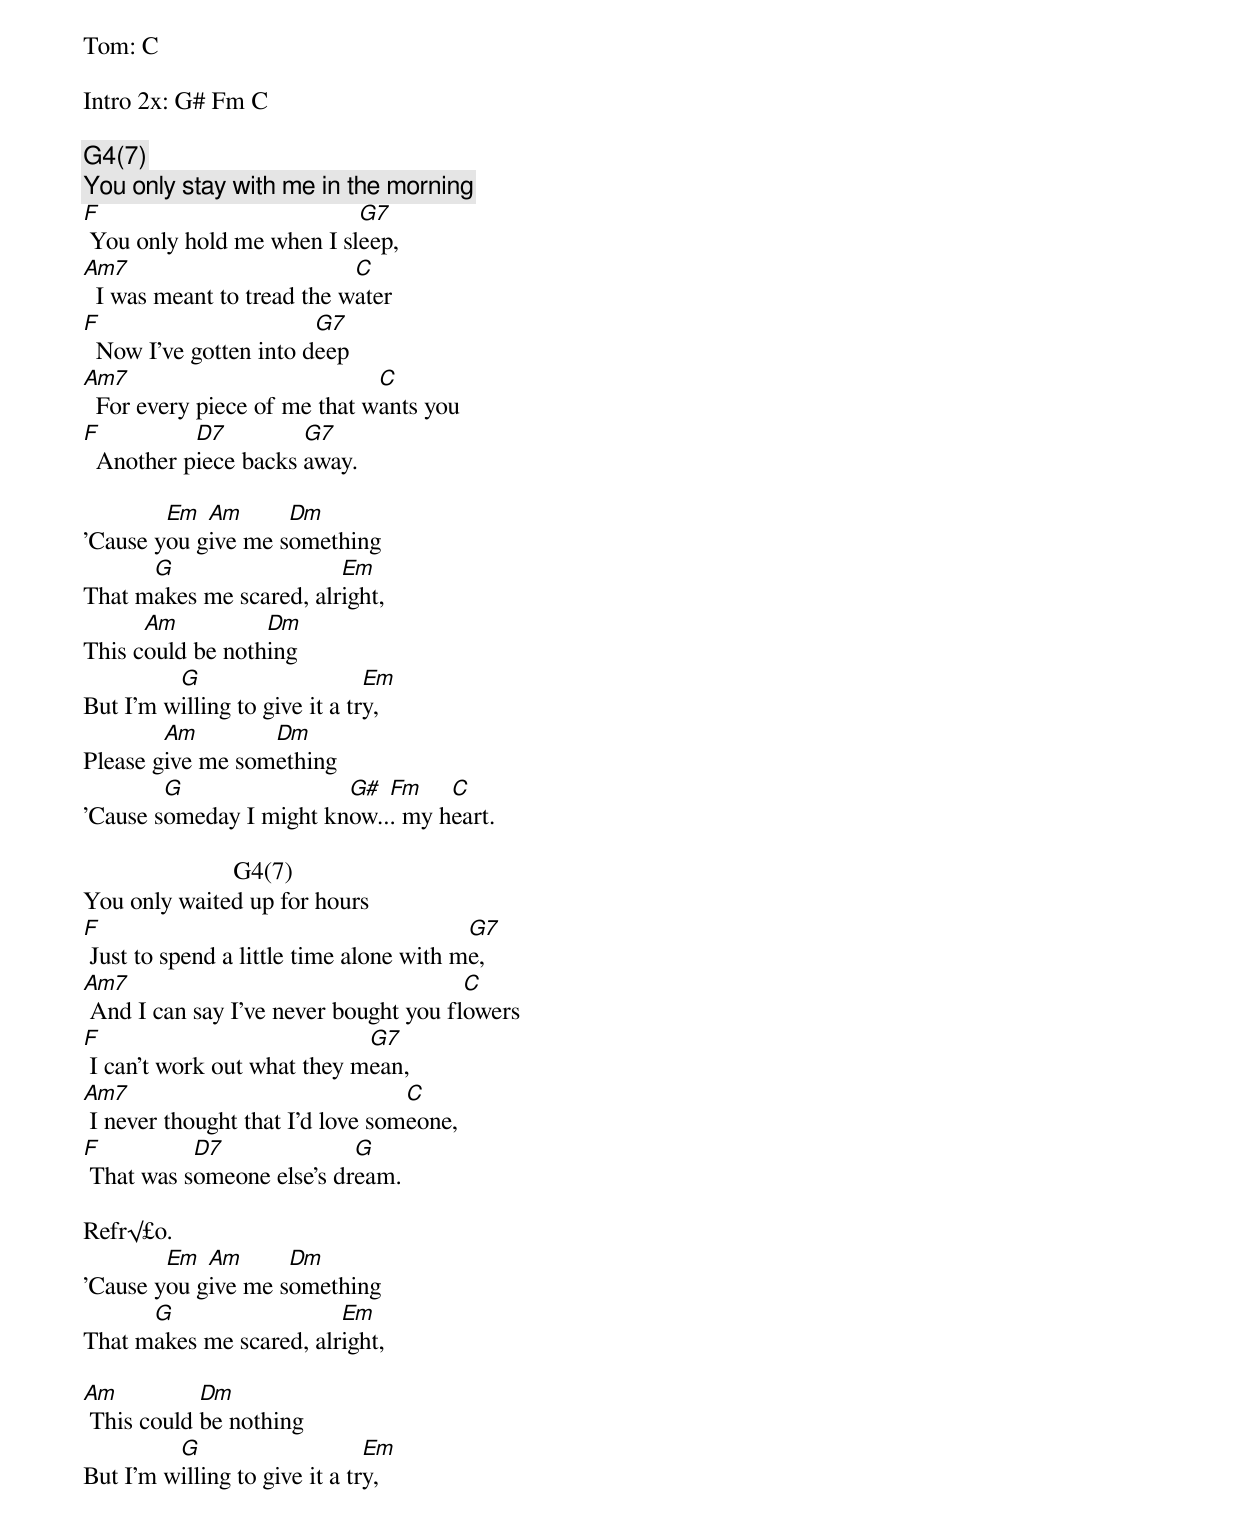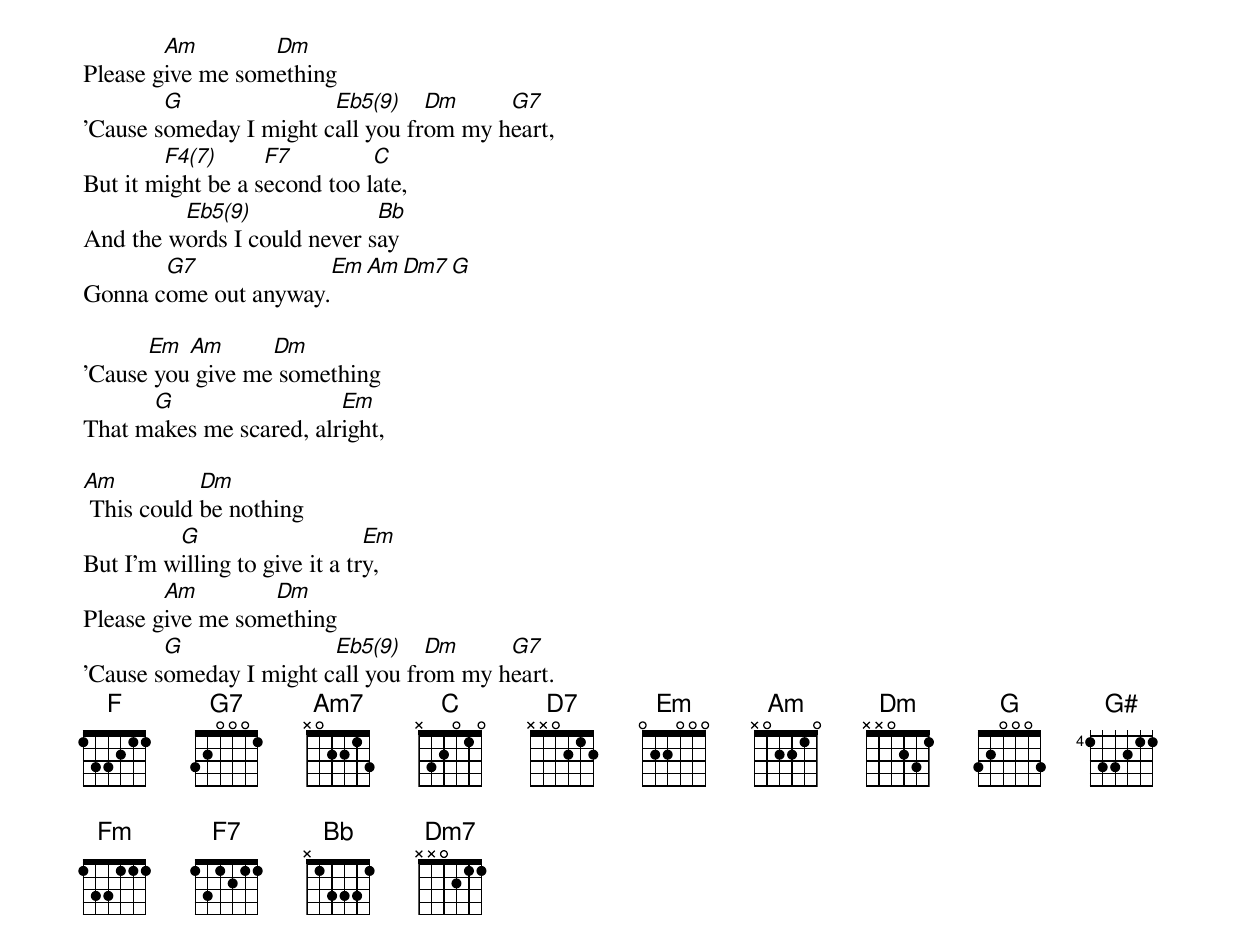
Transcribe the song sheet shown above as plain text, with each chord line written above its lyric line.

Tom: C

Intro 2x: G# Fm C

                              G4(7)
You only stay with me in the morning
F                          G7
 You only hold me when I sleep,
Am7                         C
  I was meant to tread the water
F                       G7
  Now I've gotten into deep
Am7                           C
  For every piece of me that wants you
F          D7         G7
  Another piece backs away.

        Em  Am      Dm
'Cause you give me something
      G                  Em
That makes me scared, alright,
      Am          Dm
This could be nothing
         G                     Em
But I'm willing to give it a try,
        Am        Dm
Please give me something
        G                G#  Fm    C
'Cause someday I might know... my heart.

                        G4(7)
You only waited up for hours
F                                        G7
 Just to spend a little time alone with me,
Am7                                    C
 And I can say I've never bought you flowers
F                            G7
 I can't work out what they mean,
Am7                               C
 I never thought that I'd love someone,
F          D7              G
 That was someone else's dream.

Refr√£o.
        Em  Am      Dm
'Cause you give me something
      G                  Em
That makes me scared, alright,

Am          Dm
 This could be nothing
         G                     Em
But I'm willing to give it a try,
        Am        Dm
Please give me something
        G               Eb5(9)    Dm     G7
'Cause someday I might call you from my heart,
        F4(7)      F7         C
But it might be a second too late,
         Eb5(9)              Bb
And the words I could never say
       G7             Em  Am Dm7 G
Gonna come out anyway.

      Em  Am      Dm
'Cause you give me something
      G                  Em
That makes me scared, alright,

Am          Dm
 This could be nothing
         G                     Em
But I'm willing to give it a try,
        Am        Dm
Please give me something
        G               Eb5(9)    Dm     G7
'Cause someday I might call you from my heart.
